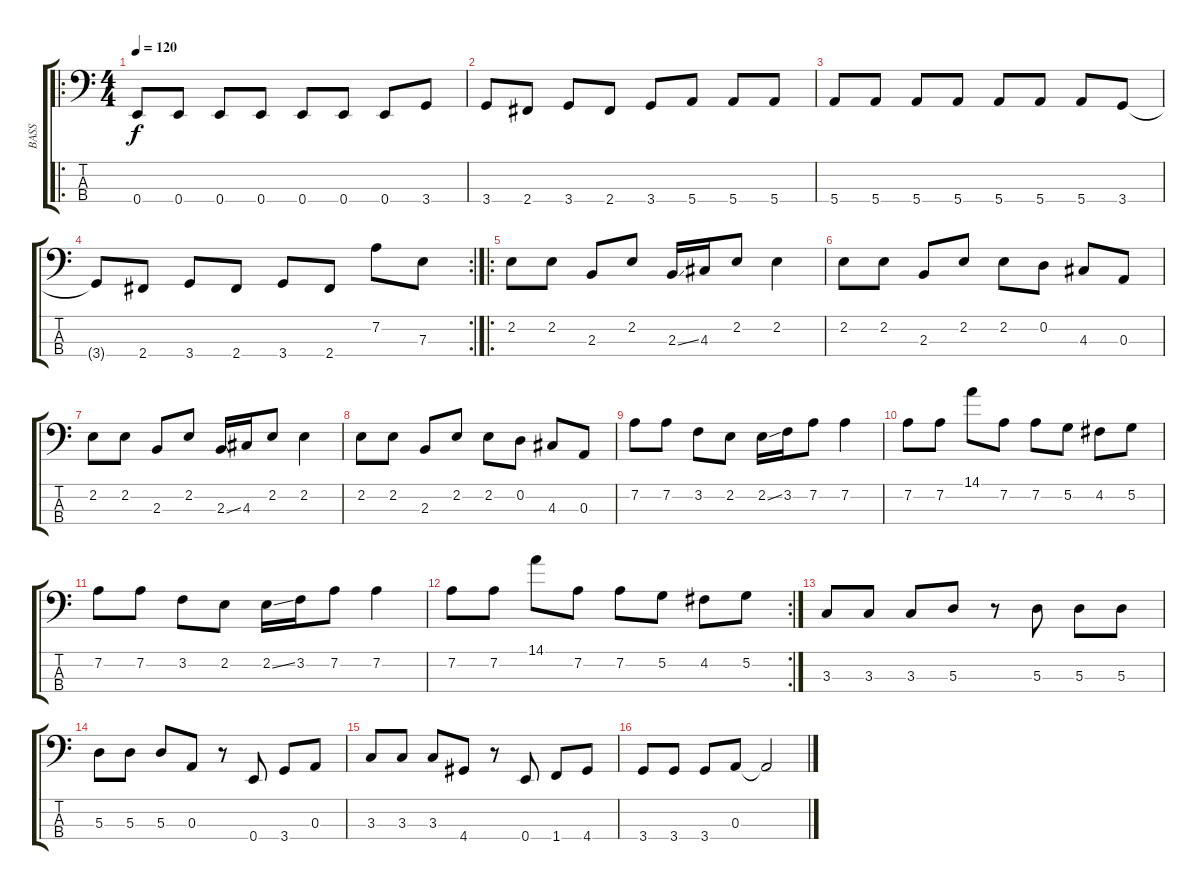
\track ("BASS" "BASS") {instrument electricbassfinger}
\staff {score tabs}
\tuning (G2 D2 A1 E1) {hide}
\ro
\ts (4 4)
\tempo 120
\clef f4
\ks c
0.4.8{dy f} 0.4.8 0.4.8 0.4.8 0.4.8 0.4.8 0.4.8 3.4.8 |
3.4.8 2.4.8 3.4.8 2.4.8 3.4.8 5.4.8 5.4.8 5.4.8 |
5.4.8 5.4.8 5.4.8 5.4.8 5.4.8 5.4.8 5.4.8 3.4.8 |
\rc 2
3.4{t}.8 2.4.8 3.4.8 2.4.8 3.4.8 2.4.8 7.2.8 7.3.8 |
\ro
2.2.8 2.2.8 2.3.8 2.2.8 2.3{ss}.16 4.3.16 2.2.8 2.2.4 |
2.2.8 2.2.8 2.3.8 2.2.8 2.2.8 0.2.8 4.3.8 0.3.8 |
2.2.8 2.2.8 2.3.8 2.2.8 2.3{ss}.16 4.3.16 2.2.8 2.2.4 |
2.2.8 2.2.8 2.3.8 2.2.8 2.2.8 0.2.8 4.3.8 0.3.8 |
7.2.8 7.2.8 3.2.8 2.2.8 2.2{ss}.16 3.2.16 7.2.8 7.2.4 |
7.2.8 7.2.8 14.1.8 7.2.8 7.2.8 5.2.8 4.2.8 5.2.8 |
7.2.8 7.2.8 3.2.8 2.2.8 2.2{ss}.16 3.2.16 7.2.8 7.2.4 |
\rc 2
7.2.8 7.2.8 14.1.8 7.2.8 7.2.8 5.2.8 4.2.8 5.2.8 |
3.3.8 3.3.8 3.3.8 5.3.8 r.8 5.3.8 5.3.8 5.3.8 |
5.3.8 5.3.8 5.3.8 0.3.8 r.8 0.4.8 3.4.8 0.3.8 |
3.3.8 3.3.8 3.3.8 4.4.8 r.8 0.4.8 1.4.8 4.4.8 |
3.4.8 3.4.8 3.4.8 0.3.8 0.3{t}.2
